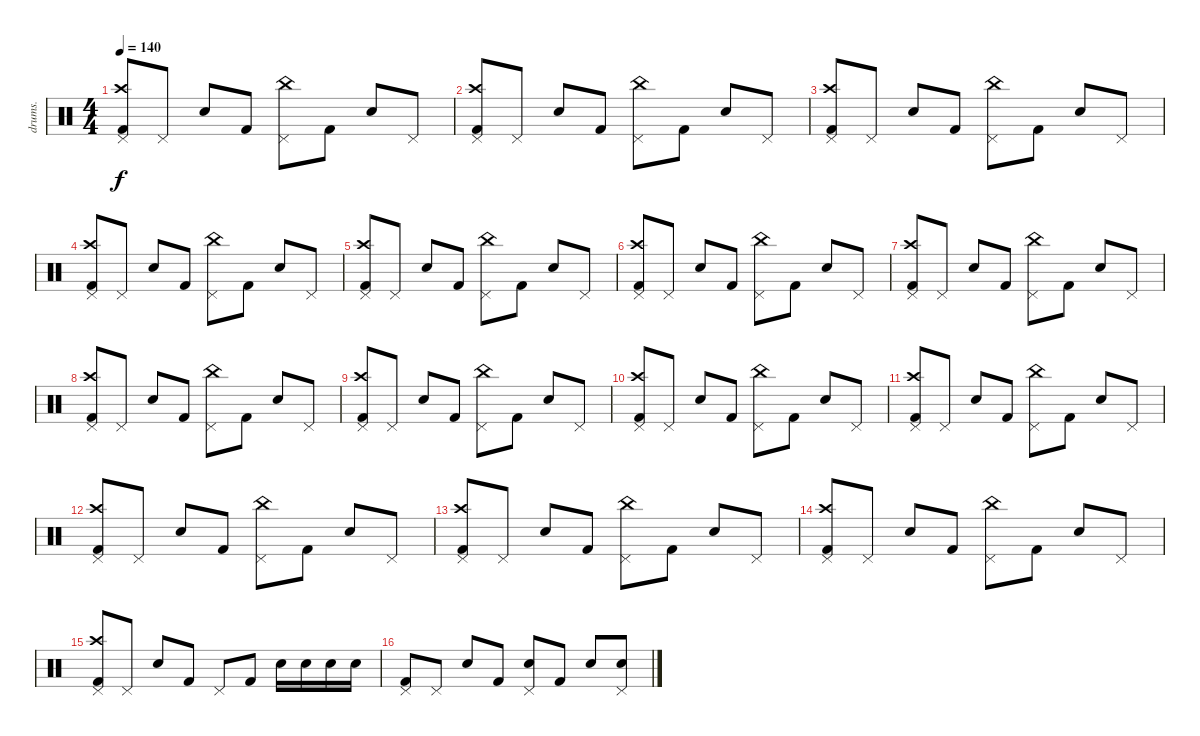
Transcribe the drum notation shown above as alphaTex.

\track ("drums." "drums.") {instrument percussion}
\staff {score}
\articulation defaults
\ts (4 4)
\tempo 140
\clef neutral
\ks c
("Pedal Hi-Hat (hit)" "Crash high (hit)" "Kick (hit) 2").8{dy f} "Pedal Hi-Hat (hit)".8 "Snare (hit) 2".8 "Kick (hit) 2".8 ("Pedal Hi-Hat (hit)" "China (hit)").8 "Kick (hit) 2".8 "Snare (hit) 2".8 "Pedal Hi-Hat (hit)".8 |
("Pedal Hi-Hat (hit)" "Crash high (hit)" "Kick (hit) 2").8 "Pedal Hi-Hat (hit)".8 "Snare (hit) 2".8 "Kick (hit) 2".8 ("Pedal Hi-Hat (hit)" "China (hit)").8 "Kick (hit) 2".8 "Snare (hit) 2".8 "Pedal Hi-Hat (hit)".8 |
("Pedal Hi-Hat (hit)" "Crash high (hit)" "Kick (hit) 2").8 "Pedal Hi-Hat (hit)".8 "Snare (hit) 2".8 "Kick (hit) 2".8 ("Pedal Hi-Hat (hit)" "China (hit)").8 "Kick (hit) 2".8 "Snare (hit) 2".8 "Pedal Hi-Hat (hit)".8 |
("Pedal Hi-Hat (hit)" "Crash high (hit)" "Kick (hit) 2").8 "Pedal Hi-Hat (hit)".8 "Snare (hit) 2".8 "Kick (hit) 2".8 ("Pedal Hi-Hat (hit)" "China (hit)").8 "Kick (hit) 2".8 "Snare (hit) 2".8 "Pedal Hi-Hat (hit)".8 |
("Pedal Hi-Hat (hit)" "Crash high (hit)" "Kick (hit) 2").8 "Pedal Hi-Hat (hit)".8 "Snare (hit) 2".8 "Kick (hit) 2".8 ("Pedal Hi-Hat (hit)" "China (hit)").8 "Kick (hit) 2".8 "Snare (hit) 2".8 "Pedal Hi-Hat (hit)".8 |
("Pedal Hi-Hat (hit)" "Crash high (hit)" "Kick (hit) 2").8 "Pedal Hi-Hat (hit)".8 "Snare (hit) 2".8 "Kick (hit) 2".8 ("Pedal Hi-Hat (hit)" "China (hit)").8 "Kick (hit) 2".8 "Snare (hit) 2".8 "Pedal Hi-Hat (hit)".8 |
("Pedal Hi-Hat (hit)" "Crash high (hit)" "Kick (hit) 2").8 "Pedal Hi-Hat (hit)".8 "Snare (hit) 2".8 "Kick (hit) 2".8 ("Pedal Hi-Hat (hit)" "China (hit)").8 "Kick (hit) 2".8 "Snare (hit) 2".8 "Pedal Hi-Hat (hit)".8 |
("Pedal Hi-Hat (hit)" "Crash high (hit)" "Kick (hit) 2").8 "Pedal Hi-Hat (hit)".8 "Snare (hit) 2".8 "Kick (hit) 2".8 ("Pedal Hi-Hat (hit)" "China (hit)").8 "Kick (hit) 2".8 "Snare (hit) 2".8 "Pedal Hi-Hat (hit)".8 |
("Pedal Hi-Hat (hit)" "Crash high (hit)" "Kick (hit) 2").8 "Pedal Hi-Hat (hit)".8 "Snare (hit) 2".8 "Kick (hit) 2".8 ("Pedal Hi-Hat (hit)" "China (hit)").8 "Kick (hit) 2".8 "Snare (hit) 2".8 "Pedal Hi-Hat (hit)".8 |
("Pedal Hi-Hat (hit)" "Crash high (hit)" "Kick (hit) 2").8 "Pedal Hi-Hat (hit)".8 "Snare (hit) 2".8 "Kick (hit) 2".8 ("Pedal Hi-Hat (hit)" "China (hit)").8 "Kick (hit) 2".8 "Snare (hit) 2".8 "Pedal Hi-Hat (hit)".8 |
("Pedal Hi-Hat (hit)" "Crash high (hit)" "Kick (hit) 2").8 "Pedal Hi-Hat (hit)".8 "Snare (hit) 2".8 "Kick (hit) 2".8 ("Pedal Hi-Hat (hit)" "China (hit)").8 "Kick (hit) 2".8 "Snare (hit) 2".8 "Pedal Hi-Hat (hit)".8 |
("Pedal Hi-Hat (hit)" "Crash high (hit)" "Kick (hit) 2").8 "Pedal Hi-Hat (hit)".8 "Snare (hit) 2".8 "Kick (hit) 2".8 ("Pedal Hi-Hat (hit)" "China (hit)").8 "Kick (hit) 2".8 "Snare (hit) 2".8 "Pedal Hi-Hat (hit)".8 |
("Pedal Hi-Hat (hit)" "Crash high (hit)" "Kick (hit) 2").8 "Pedal Hi-Hat (hit)".8 "Snare (hit) 2".8 "Kick (hit) 2".8 ("Pedal Hi-Hat (hit)" "China (hit)").8 "Kick (hit) 2".8 "Snare (hit) 2".8 "Pedal Hi-Hat (hit)".8 |
("Pedal Hi-Hat (hit)" "Crash high (hit)" "Kick (hit) 2").8 "Pedal Hi-Hat (hit)".8 "Snare (hit) 2".8 "Kick (hit) 2".8 ("Pedal Hi-Hat (hit)" "China (hit)").8 "Kick (hit) 2".8 "Snare (hit) 2".8 "Pedal Hi-Hat (hit)".8 |
("Pedal Hi-Hat (hit)" "Crash high (hit)" "Kick (hit) 2").8 "Pedal Hi-Hat (hit)".8 "Snare (hit) 2".8 "Kick (hit) 2".8 "Pedal Hi-Hat (hit)".8 "Kick (hit) 2".8 "Snare (hit) 2".16 "Snare (hit) 2".16 "Snare (hit) 2".16 "Snare (hit) 2".16 |
("Pedal Hi-Hat (hit)" "Kick (hit) 2").8 "Pedal Hi-Hat (hit)".8 "Snare (hit) 2".8 "Kick (hit) 2".8 ("Pedal Hi-Hat (hit)" "Snare (hit) 2").8 "Kick (hit) 2".8 "Snare (hit) 2".8 ("Pedal Hi-Hat (hit)" "Snare (hit) 2").8
